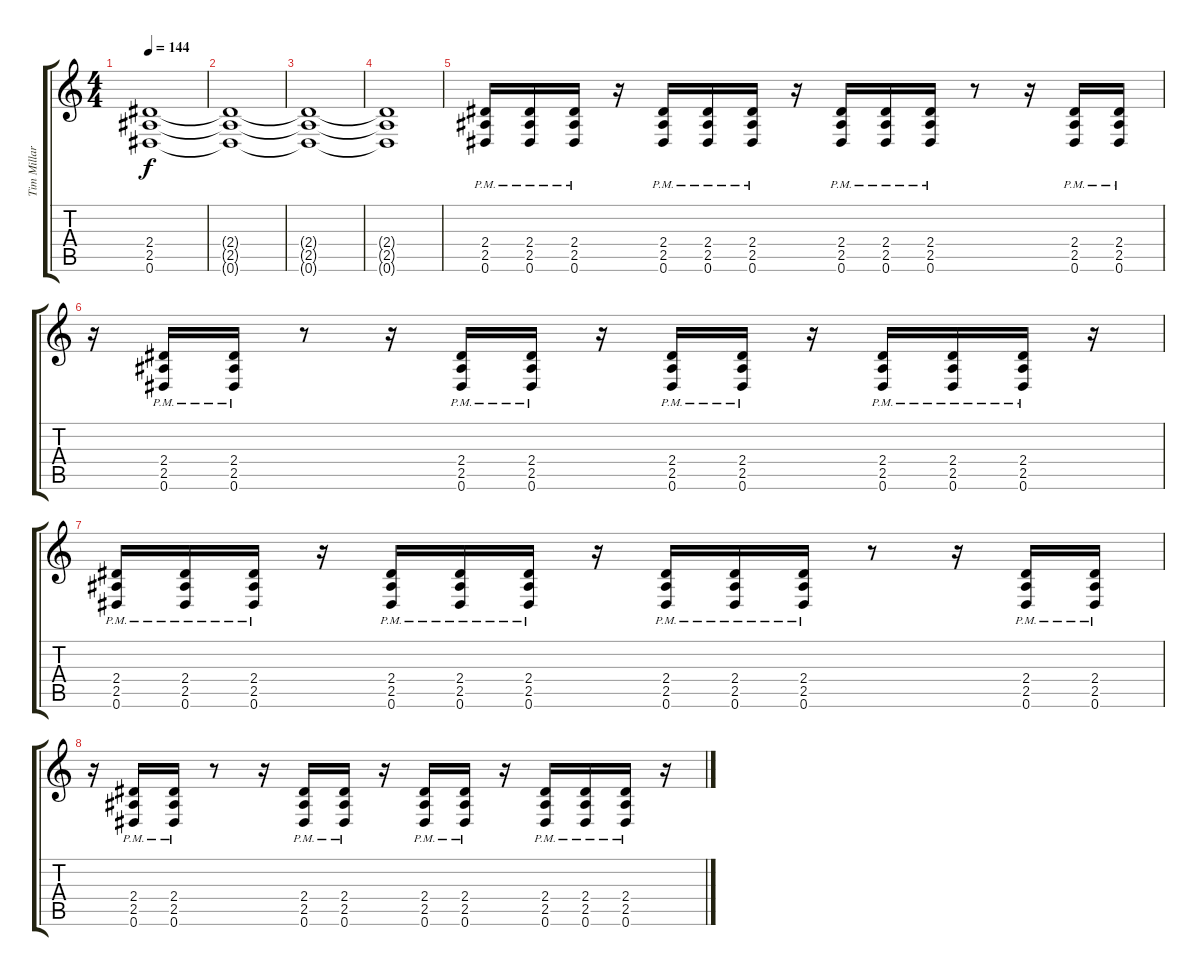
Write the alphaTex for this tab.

\track ("Tim Millar" "Tim Millar") {instrument distortionguitar}
\staff {score tabs}
\tuning (Eb4 Bb3 Gb3 Db3 Ab2 Eb2) {hide}
\ts (4 4)
\tempo 144
\clef g2
\ks c
(2.4{t} 2.5{t} 0.6{t}).1{dy f} |
(2.4{t} 2.5{t} 0.6{t}).1 |
(2.4{t} 2.5{t} 0.6{t}).1 |
(2.4{t} 2.5{t} 0.6{t}).1 |
(2.4{pm} 2.5{pm} 0.6{pm}).16 (2.4{pm} 2.5{pm} 0.6{pm}).16 (2.4{pm} 2.5{pm} 0.6{pm}).16 r.16 (2.4{pm} 2.5{pm} 0.6{pm}).16 (2.4{pm} 2.5{pm} 0.6{pm}).16 (2.4{pm} 2.5{pm} 0.6{pm}).16 r.16 (2.4{pm} 2.5{pm} 0.6{pm}).16 (2.4{pm} 2.5{pm} 0.6{pm}).16 (2.4{pm} 2.5{pm} 0.6{pm}).16 r.8 r.16 (2.4{pm} 2.5{pm} 0.6{pm}).16 (2.4{pm} 2.5{pm} 0.6{pm}).16 |
r.16 (2.4{pm} 2.5{pm} 0.6{pm}).16 (2.4{pm} 2.5{pm} 0.6{pm}).16 r.8 r.16 (2.4{pm} 2.5{pm} 0.6{pm}).16 (2.4{pm} 2.5{pm} 0.6{pm}).16 r.16 (2.4{pm} 2.5{pm} 0.6{pm}).16 (2.4{pm} 2.5{pm} 0.6{pm}).16 r.16 (2.4{pm} 2.5{pm} 0.6{pm}).16 (2.4{pm} 2.5{pm} 0.6{pm}).16 (2.4{pm} 2.5{pm} 0.6{pm}).16 r.16 |
(2.4{pm} 2.5{pm} 0.6{pm}).16 (2.4{pm} 2.5{pm} 0.6{pm}).16 (2.4{pm} 2.5{pm} 0.6{pm}).16 r.16 (2.4{pm} 2.5{pm} 0.6{pm}).16 (2.4{pm} 2.5{pm} 0.6{pm}).16 (2.4{pm} 2.5{pm} 0.6{pm}).16 r.16 (2.4{pm} 2.5{pm} 0.6{pm}).16 (2.4{pm} 2.5{pm} 0.6{pm}).16 (2.4{pm} 2.5{pm} 0.6{pm}).16 r.8 r.16 (2.4{pm} 2.5{pm} 0.6{pm}).16 (2.4{pm} 2.5{pm} 0.6{pm}).16 |
r.16 (2.4{pm} 2.5{pm} 0.6{pm}).16 (2.4{pm} 2.5{pm} 0.6{pm}).16 r.8 r.16 (2.4{pm} 2.5{pm} 0.6{pm}).16 (2.4{pm} 2.5{pm} 0.6{pm}).16 r.16 (2.4{pm} 2.5{pm} 0.6{pm}).16 (2.4{pm} 2.5{pm} 0.6{pm}).16 r.16 (2.4{pm} 2.5{pm} 0.6{pm}).16 (2.4{pm} 2.5{pm} 0.6{pm}).16 (2.4{pm} 2.5{pm} 0.6{pm}).16 r.16
